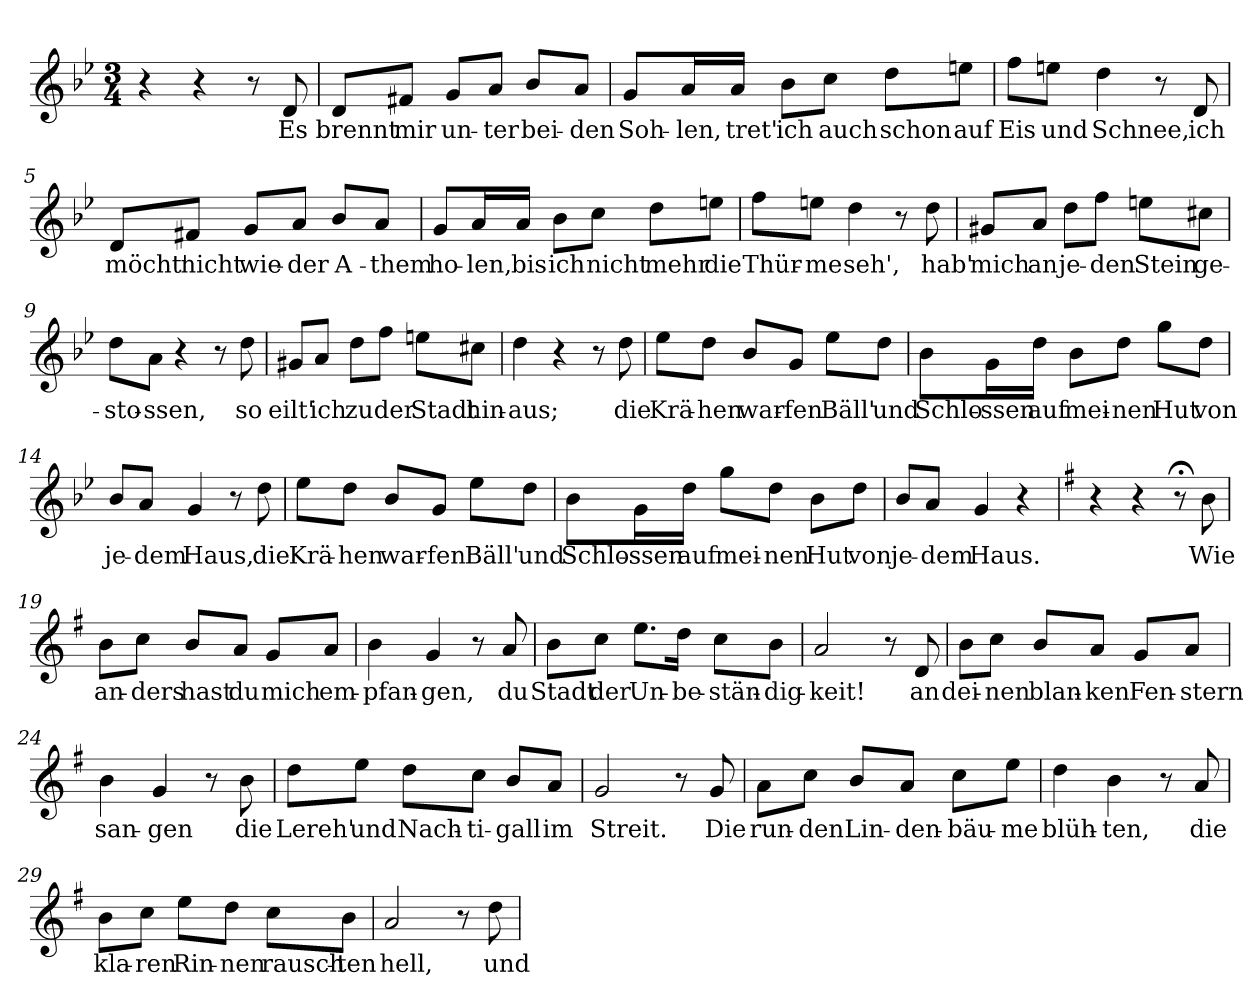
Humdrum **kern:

**kern	**text
*part1	*part1
*staff1	*staff1
*clefG2	*
*k[b-e-]	*
*M3/4	*
=1	=1
4r	.
4r	.
8r	.
!	!LO:LY:b
8d/	Es
=2	=2
!	!LO:LY:b
8d/L	brennt
!	!LO:LY:b
8f#X/J	mir
!	!LO:LY:b
8g/L	un-
!	!LO:LY:b
8a/J	-ter
!	!LO:LY:b
8b-/L	bei-
!	!LO:LY:b
8a/J	-den
=3	=3
!	!LO:LY:b
8g/L	Soh-
!	!LO:LY:b
16a/L	-len,
!	!LO:LY:b
16a/JJ	tret'
!	!LO:LY:b
8b-\L	ich
!	!LO:LY:b
8cc\J	auch
!	!LO:LY:b
8dd\L	schon
!	!LO:LY:b
8een\J	auf
=4	=4
!	!LO:LY:b
8ff\L	Eis
!	!LO:LY:b
8een\J	und
!	!LO:LY:b
4dd\	Schnee,
8r	.
!	!LO:LY:b
8d/	ich
!!LO:LB:g=z
=5	=5
!	!LO:LY:b
8d/L	möcht'
!	!LO:LY:b
8f#X/J	nicht
!	!LO:LY:b
8g/L	wie-
!	!LO:LY:b
8a/J	-der
!	!LO:LY:b
8b-/L	A-
!	!LO:LY:b
8a/J	-them
=6	=6
!	!LO:LY:b
8g/L	ho-
!	!LO:LY:b
16a/L	-len,
!	!LO:LY:b
16a/JJ	bis
!	!LO:LY:b
8b-\L	ich
!	!LO:LY:b
8cc\J	nicht
!	!LO:LY:b
8dd\L	mehr
!	!LO:LY:b
8een\J	die
=7	=7
!	!LO:LY:b
8ff\L	Thür-
!	!LO:LY:b
8een\J	-me
!	!LO:LY:b
4dd\	seh',
8r	.
!	!LO:LY:b
8dd\	hab'
=8	=8
!	!LO:LY:b
8g#X/L	mich
!	!LO:LY:b
8a/J	an
!	!LO:LY:b
8dd\L	je-
!	!LO:LY:b
8ff\J	-den
!	!LO:LY:b
8een\L	Stein
!	!LO:LY:b
8cc#X\J	ge-
=9	=9
!	!LO:LY:b
8dd\L	-sto-
!	!LO:LY:b
8a\J	-ssen,
4r	.
8r	.
!	!LO:LY:b
8dd\	so
!!LO:LB:g=z
=10	=10
!	!LO:LY:b
8g#X/L	eilt'
!	!LO:LY:b
8a/J	ich
!	!LO:LY:b
8dd\L	zu
!	!LO:LY:b
8ff\J	der
!	!LO:LY:b
8een\L	Stadt
!	!LO:LY:b
8cc#X\J	hin-
=11	=11
!	!LO:LY:b
4dd\	-aus;
4r	.
8r	.
!	!LO:LY:b
8dd\	die
=12	=12
!	!LO:LY:b
8ee-\L	Krä-
!	!LO:LY:b
8dd\J	-hen
!	!LO:LY:b
8b-/L	war-
!	!LO:LY:b
8g/J	-fen
!	!LO:LY:b
8ee-\L	Bäll'
!	!LO:LY:b
8dd\J	und
=13	=13
!	!LO:LY:b
8b-\L	Schlo-
!	!LO:LY:b
16g\L	-ssen
!	!LO:LY:b
16dd\JJ	auf
!	!LO:LY:b
8b-\L	mei-
!	!LO:LY:b
8dd\J	-nen
!	!LO:LY:b
8gg\L	Hut
!	!LO:LY:b
8dd\J	von
=14	=14
!	!LO:LY:b
8b-/L	je-
!	!LO:LY:b
8a/J	-dem
!	!LO:LY:b
4g/	Haus,
8r	.
!	!LO:LY:b
8dd\	die
!!LO:LB:g=z
=15	=15
!	!LO:LY:b
8ee-\L	Krä-
!	!LO:LY:b
8dd\J	-hen
!	!LO:LY:b
8b-/L	war-
!	!LO:LY:b
8g/J	-fen
!	!LO:LY:b
8ee-\L	Bäll'
!	!LO:LY:b
8dd\J	und
=16	=16
!	!LO:LY:b
8b-\L	Schlo-
!	!LO:LY:b
16g\L	-ssen
!	!LO:LY:b
16dd\JJ	auf
!	!LO:LY:b
8gg\L	mei-
!	!LO:LY:b
8dd\J	-nen
!	!LO:LY:b
8b-\L	Hut
!	!LO:LY:b
8dd\J	von
=17	=17
!	!LO:LY:b
8b-/L	je-
!	!LO:LY:b
8a/J	-dem
!	!LO:LY:b
4g/	Haus.
4r	.
=18	=18
*k[f#]	*
4r	.
4r	.
8r;<	.
!	!LO:LY:b
8b\	Wie
=19	=19
!	!LO:LY:b
8b\L	an-
!	!LO:LY:b
8cc\J	-ders
!	!LO:LY:b
8b/L	hast
!	!LO:LY:b
8a/J	du
!	!LO:LY:b
8g/L	mich
!	!LO:LY:b
8a/J	em-
!!LO:LB:g=z
=20	=20
!	!LO:LY:b
4b\	-pfan-
!	!LO:LY:b
4g/	-gen,
8r	.
!	!LO:LY:b
8a/	du
=21	=21
!	!LO:LY:b
8b\L	Stadt
!	!LO:LY:b
8cc\J	der
!	!LO:LY:b
8.ee\L	Un-
!	!LO:LY:b
16dd\Jk	-be-
!	!LO:LY:b
8cc\L	-stän-
!	!LO:LY:b
8b\J	-dig-
=22	=22
!	!LO:LY:b
2a/	-keit!
8r	.
!	!LO:LY:b
8d/	an
=23	=23
!	!LO:LY:b
8b\L	dei-
!	!LO:LY:b
8cc\J	-nen
!	!LO:LY:b
8b/L	blan-
!	!LO:LY:b
8a/J	-ken
!	!LO:LY:b
8g/L	Fen-
!	!LO:LY:b
8a/J	-stern
=24	=24
!	!LO:LY:b
4b\	san-
!	!LO:LY:b
4g/	-gen
8r	.
!	!LO:LY:b
8b\	die
=25	=25
!	!LO:LY:b
8dd\L	Lereh'
!	!LO:LY:b
8ee\J	und
!	!LO:LY:b
8dd\L	Nach-
!	!LO:LY:b
8cc\J	-ti-
!	!LO:LY:b
8b/L	-gall
!	!LO:LY:b
8a/J	im
!!LO:LB:g=z
=26	=26
!	!LO:LY:b
2g/	Streit.
8r	.
!	!LO:LY:b
8g/	Die
=27	=27
!	!LO:LY:b
8a\L	run-
!	!LO:LY:b
8cc\J	-den
!	!LO:LY:b
8b/L	Lin-
!	!LO:LY:b
8a/J	-den-
!	!LO:LY:b
8cc\L	-bäu-
!	!LO:LY:b
8ee\J	-me
=28	=28
!	!LO:LY:b
4dd\	blüh-
!	!LO:LY:b
4b\	-ten,
8r	.
!	!LO:LY:b
8a/	die
=29	=29
!	!LO:LY:b
8b\L	kla-
!	!LO:LY:b
8cc\J	-ren
!	!LO:LY:b
8ee\L	Rin-
!	!LO:LY:b
8dd\J	-nen
!	!LO:LY:b
8cc\L	rausch-
!	!LO:LY:b
8b\J	-ten
=30	=30
!	!LO:LY:b
2a/	hell,
8r	.
!	!LO:LY:b
8dd\	und
=	=
*-	*-
